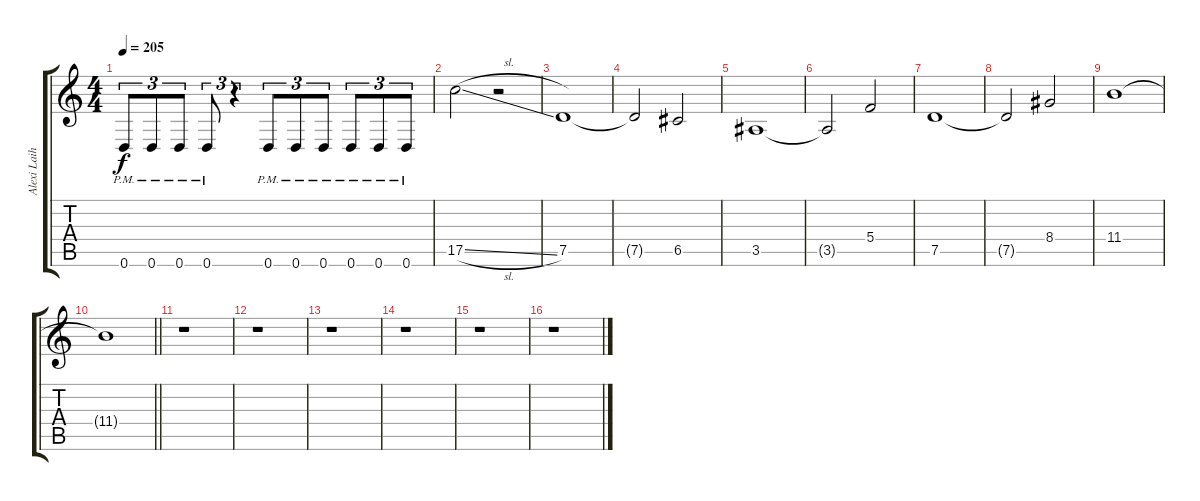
\track ("Alexi Laiho" "Alexi Laih") {instrument distortionguitar}
\staff {score tabs}
\tuning (D4 A3 F3 C3 G2 D2) {hide}
\ts (4 4)
\tempo 205
\clef g2
\ks c
0.6{pm}.8{tu (3 2) dy f} 0.6{pm}.8{tu (3 2)} 0.6{pm}.8{tu (3 2)} 0.6{pm}.8{tu (3 2)} r.4{tu (3 2)} 0.6{pm}.8{tu (3 2)} 0.6{pm}.8{tu (3 2)} 0.6{pm}.8{tu (3 2)} 0.6{pm}.8{tu (3 2)} 0.6{pm}.8{tu (3 2)} 0.6{pm}.8{tu (3 2)} |
17.5{sl}.2 r.2 |
7.5.1 |
7.5{t}.2 6.5.2 |
3.5.1 |
3.5{t}.2 5.4.2 |
7.5.1 |
7.5{t}.2 8.4.2 |
11.4.1 |
\barLineRight lightlight
11.4{t}.1 |
r.1 |
r.1 |
r.1 |
r.1 |
r.1 |
r.1
